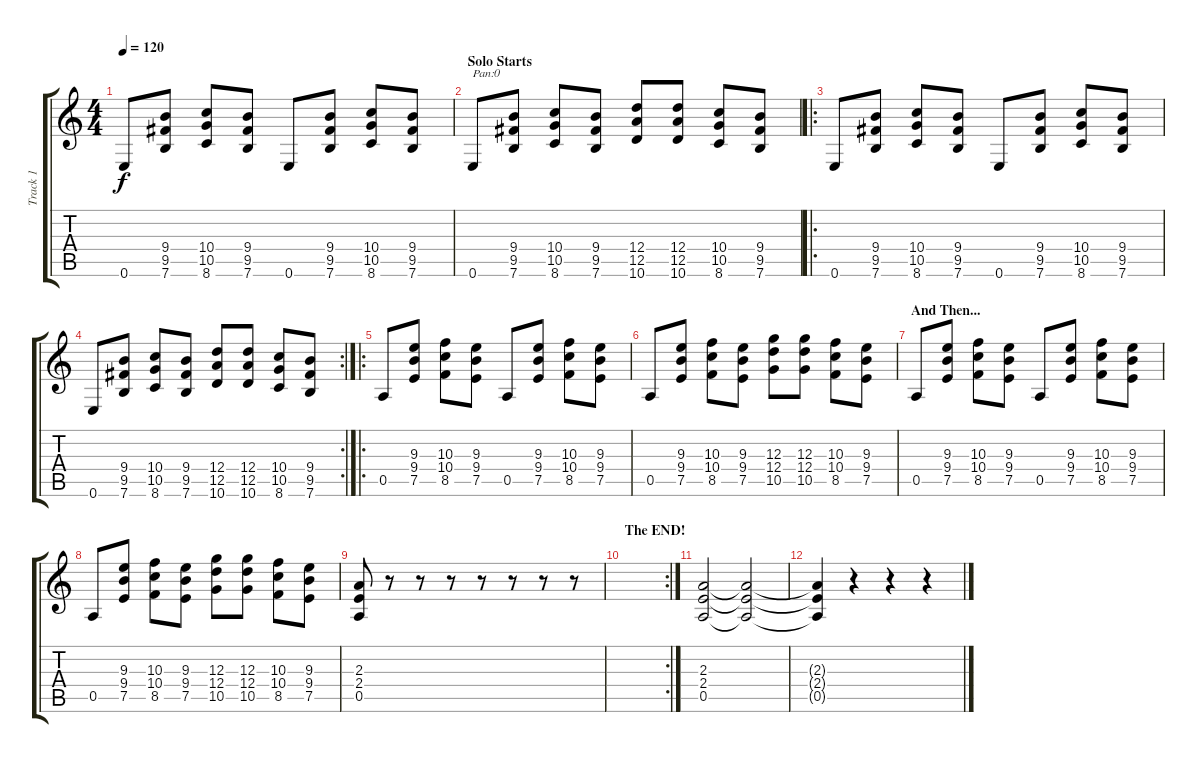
\track ("Track 1" "Track 1") {instrument overdrivenguitar}
\staff {score tabs}
\tuning (E4 B3 G3 D3 A2 E2) {hide}
\ts (4 4)
\tempo 120
\clef g2
\ks c
0.6.8{dy f} (9.4 9.5 7.6).8 (10.4 10.5 8.6).8 (9.4 9.5 7.6).8 0.6.8 (9.4 9.5 7.6).8 (10.4 10.5 8.6).8 (9.4 9.5 7.6).8 |
\section ("" "Solo Starts")
0.6.8{txt "Pan:0" balance 8} (9.4 9.5 7.6).8 (10.4 10.5 8.6).8 (9.4 9.5 7.6).8 (12.4 12.5 10.6).8 (12.4 12.5 10.6).8 (10.4 10.5 8.6).8 (9.4 9.5 7.6).8 |
\ro
0.6.8 (9.4 9.5 7.6).8 (10.4 10.5 8.6).8 (9.4 9.5 7.6).8 0.6.8 (9.4 9.5 7.6).8 (10.4 10.5 8.6).8 (9.4 9.5 7.6).8 |
\rc 2
0.6.8 (9.4 9.5 7.6).8 (10.4 10.5 8.6).8 (9.4 9.5 7.6).8 (12.4 12.5 10.6).8 (12.4 12.5 10.6).8 (10.4 10.5 8.6).8 (9.4 9.5 7.6).8 |
\ro
0.5.8 (9.3 9.4 7.5).8 (10.3 10.4 8.5).8 (9.3 9.4 7.5).8 0.5.8 (9.3 9.4 7.5).8 (10.3 10.4 8.5).8 (9.3 9.4 7.5).8 |
0.5.8 (9.3 9.4 7.5).8 (10.3 10.4 8.5).8 (9.3 9.4 7.5).8 (12.3 12.4 10.5).8 (12.3 12.4 10.5).8 (10.3 10.4 8.5).8 (9.3 9.4 7.5).8 |
\section ("" "And Then...")
0.5.8 (9.3 9.4 7.5).8 (10.3 10.4 8.5).8 (9.3 9.4 7.5).8 0.5.8 (9.3 9.4 7.5).8 (10.3 10.4 8.5).8 (9.3 9.4 7.5).8 |
0.5.8 (9.3 9.4 7.5).8 (10.3 10.4 8.5).8 (9.3 9.4 7.5).8 (12.3 12.4 10.5).8 (12.3 12.4 10.5).8 (10.3 10.4 8.5).8 (9.3 9.4 7.5).8 |
(2.3 2.4 0.5).8 r.8 r.8 r.8 r.8 r.8 r.8 r.8 |
\rc 2
\section ("" "The END!")
|
(2.3 2.4 0.5).2 (2.3{t} 2.4{t} 0.5{t}).2 |
(2.3{t} 2.4{t} 0.5{t}).4 r.4 r.4 r.4
